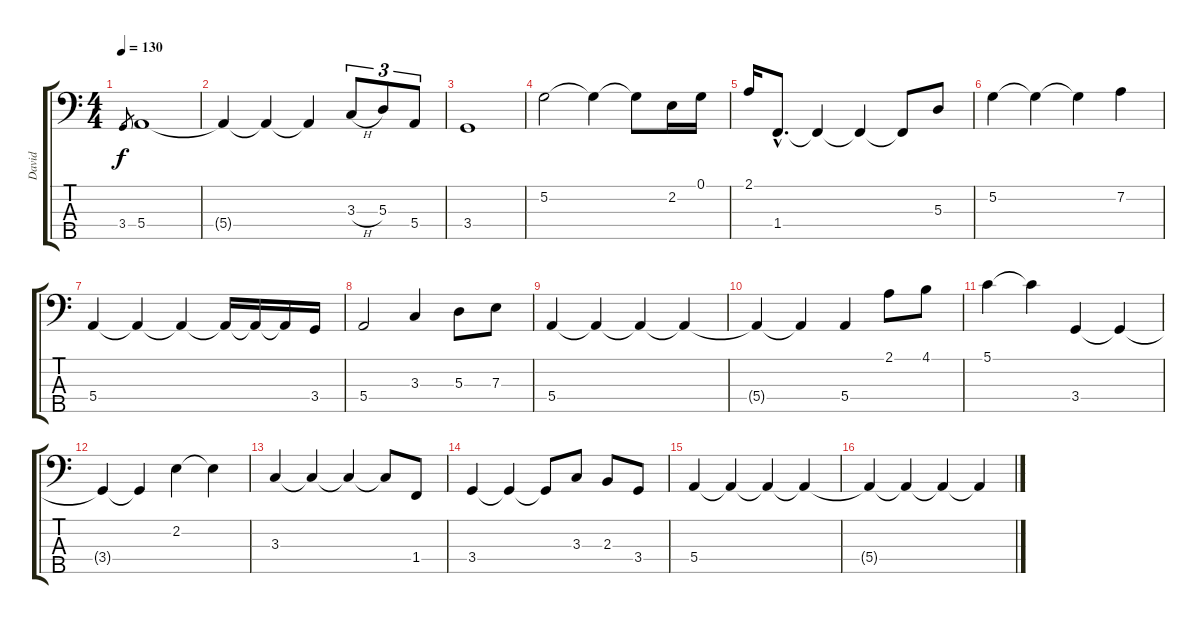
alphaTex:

\track ("David" "David") {instrument fretlessbass}
\staff {score tabs}
\tuning (G2 D2 A1 E1 B0) {hide}
\ts (4 4)
\tempo 130
\clef f4
\ks c
3.4.8{gr dy f} 5.4.1 |
5.4{t}.4 5.4{t}.4 5.4{t}.4 3.3{h}.8{tu (3 2)} 5.3.8{tu (3 2)} 5.4.8{tu (3 2)} |
3.4.1 |
5.2.2 5.2{t}.4 5.2{t}.8 2.2.16 0.1.16 |
2.1.16 1.4{hac}.8{d} 1.4{t}.4 1.4{t}.4 1.4{t}.8 5.3.8 |
5.2.4 5.2{t}.4 5.2{t}.4 7.2.4 |
5.4.4 5.4{t}.4 5.4{t}.4 5.4{t}.16 5.4{t}.16 5.4{t}.16 3.4.16 |
5.4.2 3.3.4 5.3.8 7.3.8 |
5.4.4 5.4{t}.4 5.4{t}.4 5.4{t}.4 |
5.4{t}.4 5.4{t}.4 5.4.4 2.1.8 4.1.8 |
5.1.4 5.1{t}.4 3.4.4 3.4{t}.4 |
3.4{t}.4 3.4{t}.4 2.2.4 2.2{t}.4 |
3.3.4 3.3{t}.4 3.3{t}.4 3.3{t}.8 1.4.8 |
3.4.4 3.4{t}.4 3.4{t}.8 3.3.8 2.3.8 3.4.8 |
5.4.4 5.4{t}.4 5.4{t}.4 5.4{t}.4 |
5.4{t}.4 5.4{t}.4 5.4{t}.4 5.4{t}.4
